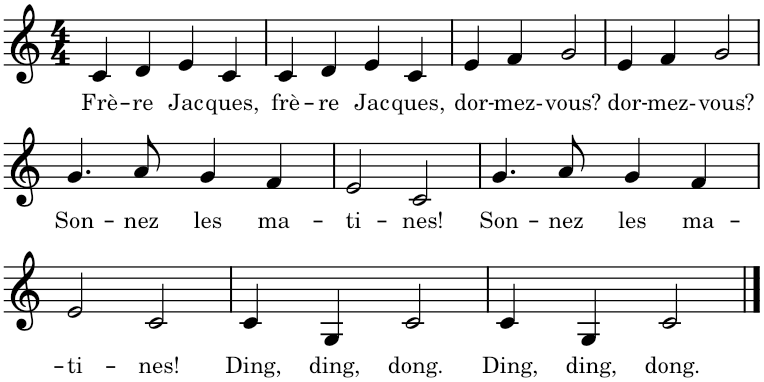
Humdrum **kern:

**kern	**text
*part1	*part1
*staff1	*staff1
*I"1	*
*clefG2	*
*k[]	*
*M4/4	*
=1	=1
!	!LO:LY:b
4c/	Frè-
!	!LO:LY:b
4d/	-re
!	!LO:LY:b
4e/	Jac-
!	!LO:LY:b
4c/	-ques,
=2	=2
!	!LO:LY:b
4c/	frè-
!	!LO:LY:b
4d/	-re
!	!LO:LY:b
4e/	Jac-
!	!LO:LY:b
4c/	-ques,
=3	=3
!	!LO:LY:b
4e/	dor-
!	!LO:LY:b
4f/	-mez--
!	!LO:LY:b
2g/	-vous?
=4	=4
!	!LO:LY:b
4e/	dor-
!	!LO:LY:b
4f/	-mez--
!	!LO:LY:b
2g/	-vous?
!!LO:LB:g=z
=5	=5
!	!LO:LY:b
4.g/	Son-
!	!LO:LY:b
8a/	-nez
!	!LO:LY:b
4g/	les
!	!LO:LY:b
4f/	ma-
=6	=6
!	!LO:LY:b
2e/	-ti-
!	!LO:LY:b
2c/	-nes!
=7	=7
!	!LO:LY:b
4.g/	Son-
!	!LO:LY:b
8a/	-nez
!	!LO:LY:b
4g/	les
!	!LO:LY:b
4f/	ma-
!!LO:LB:g=z
=8	=8
!	!LO:LY:b
2e/	-ti-
!	!LO:LY:b
2c/	-nes!
=9	=9
!	!LO:LY:b
4c/	Ding,
!	!LO:LY:b
4G/	ding,
!	!LO:LY:b
2c/	dong.
=10	=10
!	!LO:LY:b
4c/	Ding,
!	!LO:LY:b
4G/	ding,
!	!LO:LY:b
2c/	dong.
==	==
*-	*-
